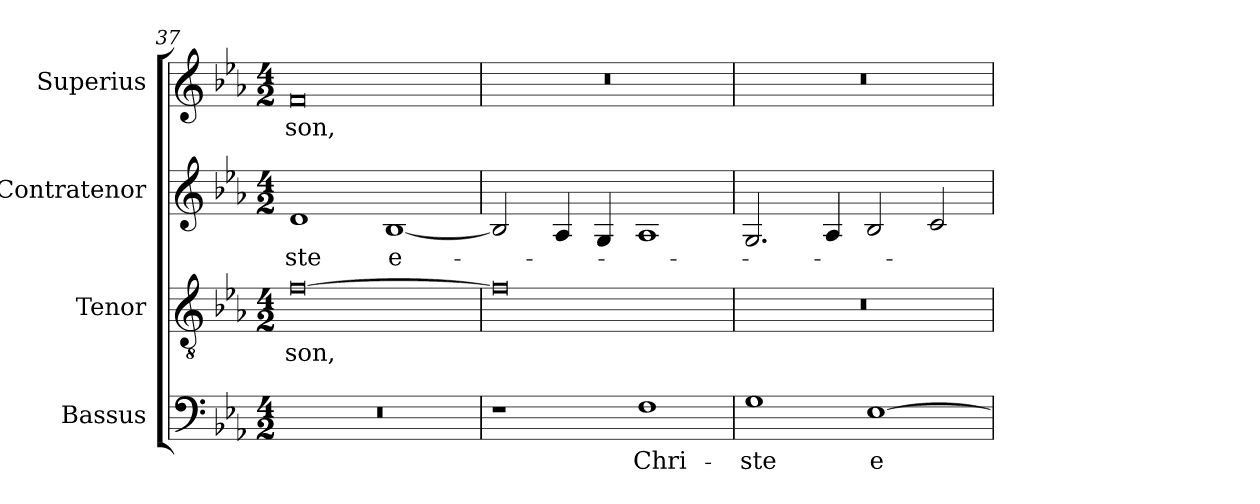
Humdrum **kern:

**kern	**text	**kern	**text	**kern	**text	**kern	**text
*part4	*part4	*part3	*part3	*part2	*part2	*part1	*part1
*staff4	*staff4	*staff3	*staff3	*staff2	*staff2	*staff1	*staff1
*I"Bassus	*	*I"Tenor	*	*I"Contratenor	*	*I"Superius	*
*I'B.	*	*I'T.	*	*I'T.	*	*	*
*clefF4	*	*clefGv2	*	*clefG2	*	*clefG2	*
*	*	*ITrd7c12	*	*ITrd7c12	*	*	*
*k[b-e-a-]	*	*k[b-e-a-]	*	*k[b-e-a-]	*	*k[b-e-a-]	*
*E-:	*	*E-:	*	*E-:	*	*E-:	*
*M4/2	*	*M4/2	*	*M4/2	*	*M4/2	*
=37	=37	=37	=37	=37	=37	=37	=37
!LO:N:vis=1	!	!	!	!	!	!	!
!	!	!	!LO:LY:b:color=#000000	!	!	!	!
!	!	!	!	!	!LO:LY:b:color=#000000	!	!
!	!	!	!	!	!	!	!LO:LY:b:color=#000000
0r	.	[>0Fi	-son,	1Di	-ste	0fi	-son,
!	!	!	!	!	!LO:LY:b:color=#000000	!	!
.	.	.	.	[<1BB-i	e-	.	.
=38	=38	=38	=38	=38	=38	=38	=38
!	!	!	!	!	!	!LO:N:vis=1	!
1r	.	0Fi]	.	2BB-i/]	.	0r	.
.	.	.	.	4AA-i/	.	.	.
.	.	.	.	4GGi/	.	.	.
!	!LO:LY:b:color=#000000	!	!	!	!	!	!
1Fi	Chri-	.	.	1AA-i	.	.	.
=39	=39	=39	=39	=39	=39	=39	=39
!	!LO:LY:b:color=#000000	!LO:N:vis=1	!	!	!	!LO:N:vis=1	!
1Gi	-ste	0r	.	2.GGi/	.	0r	.
.	.	.	.	4AA-i/	.	.	.
!	!LO:LY:b:color=#000000	!	!	!	!	!	!
[>1E-i	e-	.	.	2BB-i/	.	.	.
.	.	.	.	2Ci/	.	.	.
=	=	=	=	=	=	=	=
*-	*-	*-	*-	*-	*-	*-	*-
